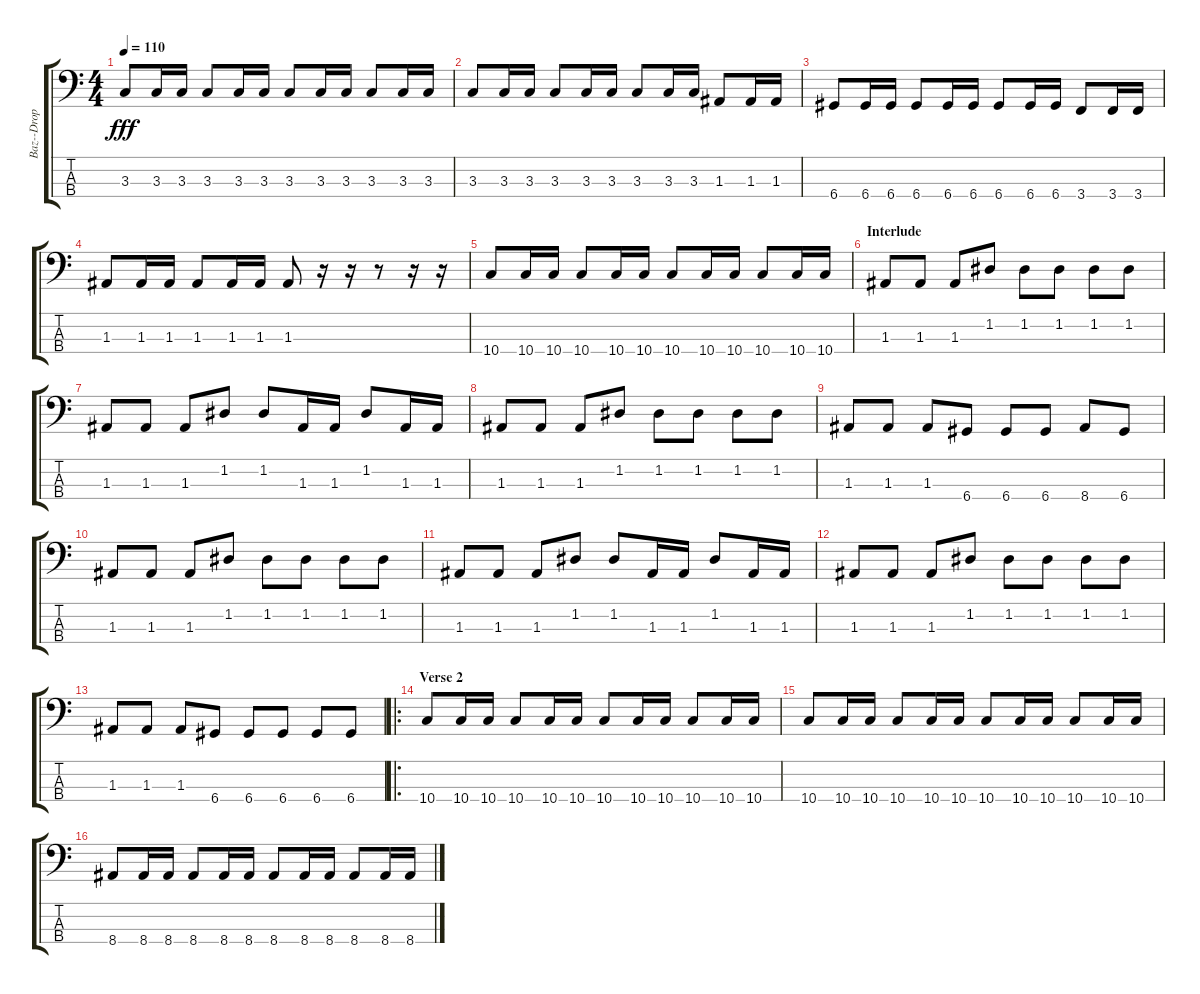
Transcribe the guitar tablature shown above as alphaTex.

\track ("Baz--Drop D" "Baz--Drop ") {instrument synthbass2}
\staff {score tabs}
\tuning (G2 D2 A1 D1) {hide}
\ts (4 4)
\tempo 110
\clef f4
\ks c
3.3.8{dy fff} 3.3.16 3.3.16 3.3.8 3.3.16 3.3.16 3.3.8 3.3.16 3.3.16 3.3.8 3.3.16 3.3.16 |
3.3.8 3.3.16 3.3.16 3.3.8 3.3.16 3.3.16 3.3.8 3.3.16 3.3.16 1.3.8 1.3.16 1.3.16 |
6.4.8 6.4.16 6.4.16 6.4.8 6.4.16 6.4.16 6.4.8 6.4.16 6.4.16 3.4.8 3.4.16 3.4.16 |
1.3.8 1.3.16 1.3.16 1.3.8 1.3.16 1.3.16 1.3.8 r.16 r.16 r.8 r.16 r.16 |
10.4.8 10.4.16 10.4.16 10.4.8 10.4.16 10.4.16 10.4.8 10.4.16 10.4.16 10.4.8 10.4.16 10.4.16 |
\section ("" "Interlude")
1.3.8 1.3.8 1.3.8 1.2.8 1.2.8 1.2.8 1.2.8 1.2.8 |
1.3.8 1.3.8 1.3.8 1.2.8 1.2.8 1.3.16 1.3.16 1.2.8 1.3.16 1.3.16 |
1.3.8 1.3.8 1.3.8 1.2.8 1.2.8 1.2.8 1.2.8 1.2.8 |
1.3.8 1.3.8 1.3.8 6.4.8 6.4.8 6.4.8 8.4.8 6.4.8 |
1.3.8 1.3.8 1.3.8 1.2.8 1.2.8 1.2.8 1.2.8 1.2.8 |
1.3.8 1.3.8 1.3.8 1.2.8 1.2.8 1.3.16 1.3.16 1.2.8 1.3.16 1.3.16 |
1.3.8 1.3.8 1.3.8 1.2.8 1.2.8 1.2.8 1.2.8 1.2.8 |
1.3.8 1.3.8 1.3.8 6.4.8 6.4.8 6.4.8 6.4.8 6.4.8 |
\ro
\section ("" "Verse 2 ")
10.4.8 10.4.16 10.4.16 10.4.8 10.4.16 10.4.16 10.4.8 10.4.16 10.4.16 10.4.8 10.4.16 10.4.16 |
10.4.8 10.4.16 10.4.16 10.4.8 10.4.16 10.4.16 10.4.8 10.4.16 10.4.16 10.4.8 10.4.16 10.4.16 |
8.4.8 8.4.16 8.4.16 8.4.8 8.4.16 8.4.16 8.4.8 8.4.16 8.4.16 8.4.8 8.4.16 8.4.16
